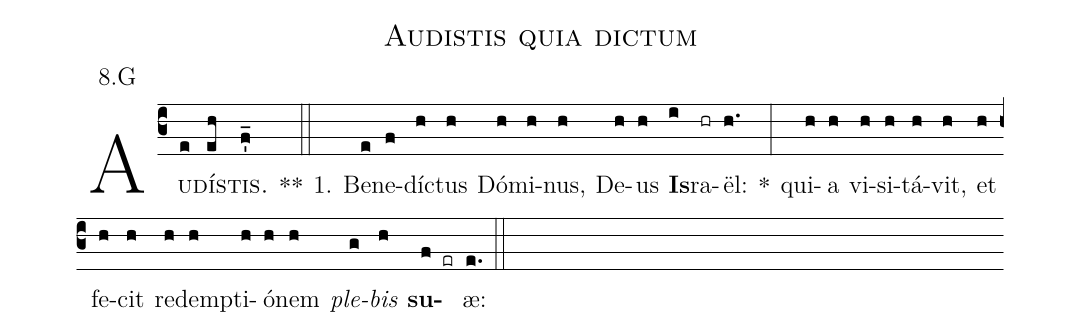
name:Audistis quia dictum;
office-part:Antiphona;
mode:8;
annotation: 8.G;
%%
(c3) A<sc>u(e)dí(eh)stis.</sc>(f'_) **(::)
1. Be(e)ne(f)díc(h)tus(h) Dó(h)mi(h)nus,(h) De(h)us(h) <b>Is</b>(i)ra(hr)ël:(h.) *(:) qui(h)a(h) vi(h)si(h)tá(h)vit,(h) et(h) fe(h)cit(h) red(h)emp(h)ti(h)ó(h)nem(h) <i>ple</i>(g)<i>bis</i>(h) <b>su</b>(f er)æ:(e.) (::)
